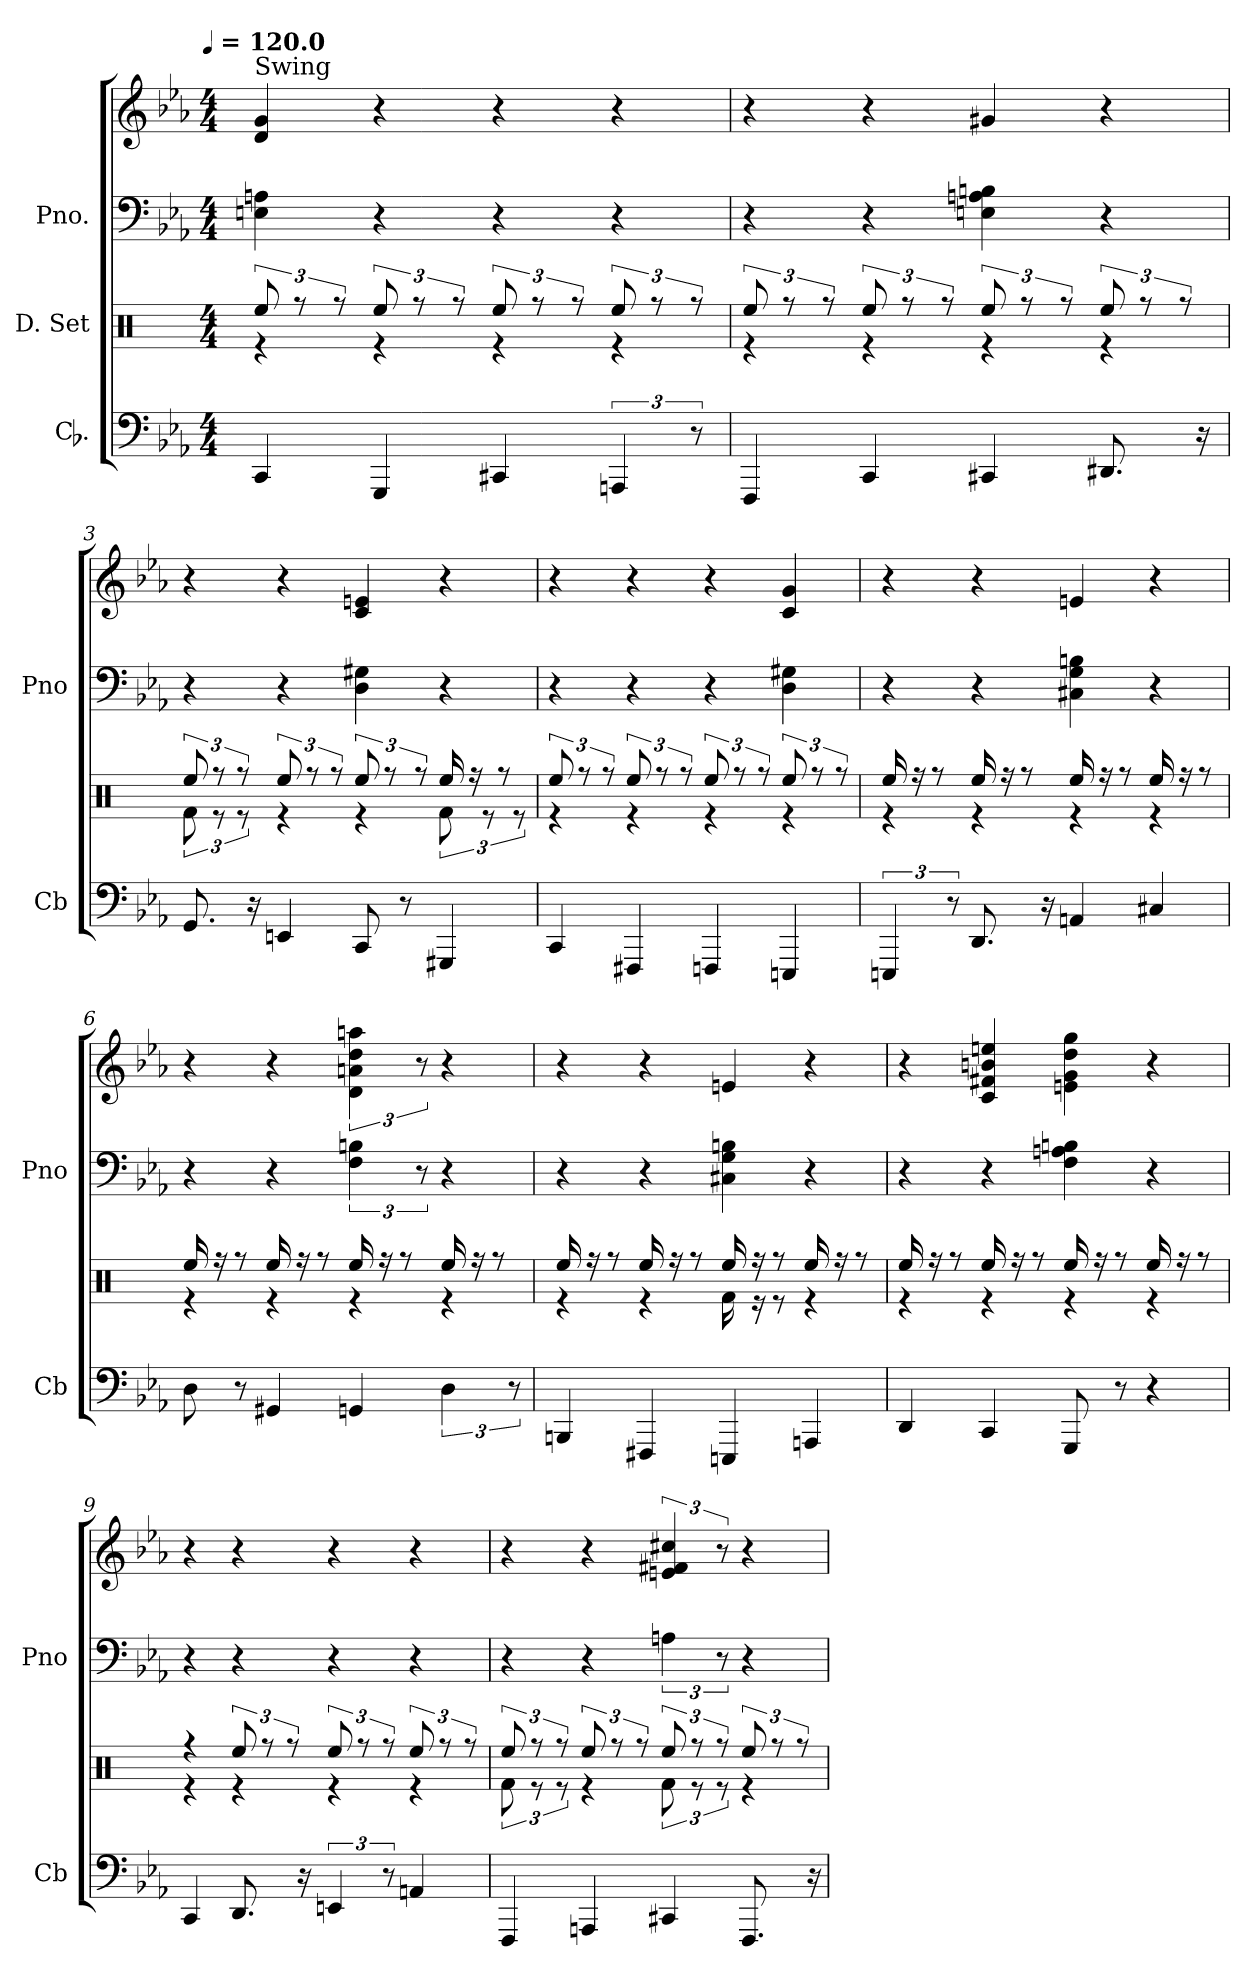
**kern	**kern	**kern	**kern
*part3	*part2	*part1	*part1
*staff4	*staff3	*staff2	*staff1
*I"Cb.	*I"D. Set	*I"Pno.	*
*I'Cb	*	*I'Pno	*
*clefF4	*clefX	*clefF4	*clefG2
*k[b-e-a-]	*k[]	*k[b-e-a-]	*k[b-e-a-]
!!LO:TX:omd:t=[quarter] = 120.0
*M4/4	*M4/4	*M4/4	*M4/4
*MM120	*MM120	*MM120	*MM120
=1	=1	=1	=1
*	*^	*	*
!	!	!	!	!LO:TX:a:t=Swing
4CC	4re	12Ree/	4En 4An	4d 4g
.	.	12rff	.	.
.	.	12rff	.	.
4GGG	4re	12Ree/	4r	4r
.	.	12rff	.	.
.	.	12rff	.	.
4CC#X	4re	12Ree/	4r	4r
.	.	12rff	.	.
.	.	12rff	.	.
6AAAn	4re	12Ree/	4r	4r
.	.	12rff	.	.
12r	.	12rff	.	.
=2	=2	=2	=2	=2
4FFF	4re	12Ree/	4r	4r
.	.	12rff	.	.
.	.	12rff	.	.
4CC	4re	12Ree/	4r	4r
.	.	12rff	.	.
.	.	12rff	.	.
4CC#X	4re	12Ree/	4En 4An 4Bn	4g#X
.	.	12rff	.	.
.	.	12rff	.	.
8.DD#X	4re	12Ree/	4r	4r
.	.	12rff	.	.
.	.	12rff	.	.
16r	.	.	.	.
=3	=3	=3	=3	=3
8.GG	12Rf\	12Ree/	4r	4r
.	12re	12rff	.	.
.	12re	12rff	.	.
16r	.	.	.	.
4EEn	4re	12Ree/	4r	4r
.	.	12rff	.	.
.	.	12rff	.	.
8CC	4re	12Ree/	4D 4G#X	4c 4en
.	.	12rff	.	.
8r	.	.	.	.
.	.	12rff	.	.
4GGG#X	12Rf\	16Ree/	4r	4r
.	.	16rff	.	.
.	12re	.	.	.
.	.	8rff	.	.
.	12re	.	.	.
=4	=4	=4	=4	=4
4CC	4re	12Ree/	4r	4r
.	.	12rff	.	.
.	.	12rff	.	.
4FFF#X	4re	12Ree/	4r	4r
.	.	12rff	.	.
.	.	12rff	.	.
4FFFn	4re	12Ree/	4r	4r
.	.	12rff	.	.
.	.	12rff	.	.
4EEEn	4re	12Ree/	4D 4G#X	4c 4g
.	.	12rff	.	.
.	.	12rff	.	.
=5	=5	=5	=5	=5
6EEEn	4re	16Ree/	4r	4r
.	.	16rff	.	.
.	.	8rff	.	.
12r	.	.	.	.
8.DD	4re	16Ree/	4r	4r
.	.	16rff	.	.
.	.	8rff	.	.
16r	.	.	.	.
4AAn	4re	16Ree/	4C#X 4G 4Bn	4en
.	.	16rff	.	.
.	.	8rff	.	.
4C#X	4re	16Ree/	4r	4r
.	.	16rff	.	.
.	.	8rff	.	.
=6	=6	=6	=6	=6
8D	4re	16Ree/	4r	4r
.	.	16rff	.	.
8r	.	8rff	.	.
4GG#X	4re	16Ree/	4r	4r
.	.	16rff	.	.
.	.	8rff	.	.
4GGn	4re	16Ree/	6F 6Bn	6d 6an 6dd 6aan
.	.	16rff	.	.
.	.	8rff	.	.
.	.	.	12r	12r
6D	4re	16Ree/	4r	4r
.	.	16rff	.	.
.	.	8rff	.	.
12r	.	.	.	.
=7	=7	=7	=7	=7
4BBBn	4re	16Ree/	4r	4r
.	.	16rff	.	.
.	.	8rff	.	.
4FFF#X	4re	16Ree/	4r	4r
.	.	16rff	.	.
.	.	8rff	.	.
4EEEn	16Rf\	16Ree/	4C#X 4G 4Bn	4en
.	16re	16rff	.	.
.	8re	8rff	.	.
4AAAn	4re	16Ree/	4r	4r
.	.	16rff	.	.
.	.	8rff	.	.
=8	=8	=8	=8	=8
4DD	4re	16Ree/	4r	4r
.	.	16rff	.	.
.	.	8rff	.	.
4CC	4re	16Ree/	4r	4c 4f#X 4bn 4een
.	.	16rff	.	.
.	.	8rff	.	.
8GGG	4re	16Ree/	4F 4An 4Bn	4en 4g 4dd 4gg
.	.	16rff	.	.
8r	.	8rff	.	.
4r	4re	16Ree/	4r	4r
.	.	16rff	.	.
.	.	8rff	.	.
=9	=9	=9	=9	=9
4CC	4re	4rff	4r	4r
8.DD	4re	12Ree/	4r	4r
.	.	12rff	.	.
.	.	12rff	.	.
16r	.	.	.	.
6EEn	4re	12Ree/	4r	4r
.	.	12rff	.	.
12r	.	12rff	.	.
4AAn	4re	12Ree/	4r	4r
.	.	12rff	.	.
.	.	12rff	.	.
=10	=10	=10	=10	=10
4FFF	12Rf\	12Ree/	4r	4r
.	12re	12rff	.	.
.	12re	12rff	.	.
4AAAn	4re	12Ree/	4r	4r
.	.	12rff	.	.
.	.	12rff	.	.
4CC#X	12Rf\	12Ree/	6An	6en 6f#X 6cc#X
.	12re	12rff	.	.
.	12re	12rff	12r	12r
8.FFF	4re	12Ree/	4r	4r
.	.	12rff	.	.
.	.	12rff	.	.
16r	.	.	.	.
*	*v	*v	*	*
=	=	=	=
*-	*-	*-	*-
